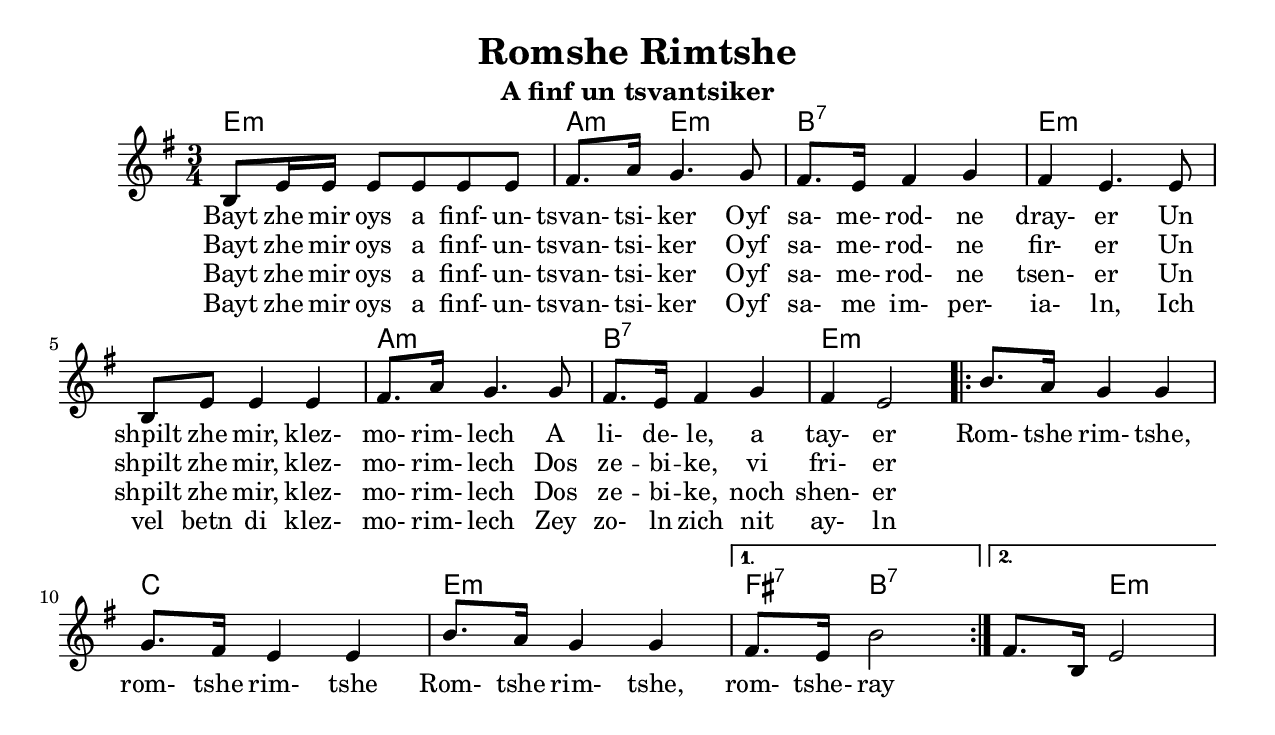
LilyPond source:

\version "2.18.0"
\language "english"


\paper{
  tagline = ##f
  print-all-headers = ##t
  #(set-paper-size "letter")
}
date = #(strftime "%d-%m-%Y" (localtime (current-time)))

%\markup{ \italic{ " Updated " \date  }  }
%\markup{ Got something to say? }

melody = \relative c' {
  \clef treble

  \key e \minor
  \time 3/4

  b8 e16 e e8 e e e
  fs8. a16 g4. g8
  fs8. e16 fs4 g
  fs4  e4. e8

  b8 e e4 e|
  fs8. a16 g4. g8
  fs8. e16 fs4 g
  fs4 e2|

  \repeat volta 2{
    b'8. a16 g4 g
    g8. fs16 e4 e
    b'8. a16 g4 g

  }

  \alternative {
    { fs8. e16 b'2}
    { fs8. b,16 e2}
  }



}
%************************Lyrics Block****************
\addlyrics{
  Bayt zhe mir oys a finf- un- tsvan- tsi- ker
  Oyf sa- me- rod- ne dray- er
  Un shpilt zhe mir, klez- mo- rim- lech A li- de- le, a tay- er

  Rom- tshe rim- tshe, rom- tshe rim- tshe
  Rom- tshe rim- tshe, rom- tshe- ray
}
\addlyrics{
  Bayt zhe mir oys a finf- un- tsvan- tsi- ker
  Oyf sa- me- rod- ne fir- er
  Un shpilt zhe mir, klez- mo- rim- lech
  Dos ze -- bi -- ke, vi fri- er
}

\addlyrics{
  Bayt zhe mir oys a finf- un- tsvan- tsi- ker
  Oyf sa- me- rod- ne tsen- er
  Un shpilt zhe mir, klez- mo- rim- lech
  Dos ze -- bi -- ke, noch shen- er
}

\addlyrics{
  Bayt zhe mir oys a finf- un- tsvan- tsi- ker
  Oyf sa- me im- per- ia- ln,
  Ich vel betn di klez- mo- rim- lech
  Zey zo- ln zich nit ay- ln

}


harmonies = \chordmode {
  e4*3:m %r2
  a4:m e2:m b4:7 b2:7
  e2*3:m %r2*2
  a4*3:m %r2
  b4*3:7 %r2
  e4*3:m %r2

  %chorus
  e4*3:m %r2
  c4*3 % r2
  e4*3:m %r2
  fs4:7 b2:7
  b4:7 e2:m
}

\score {
  <<
    \new ChordNames {
      \set chordChanges = ##t
      \harmonies
    }
    \new Staff
    \melody
  >>
  \header{
    title= "Romshe Rimtshe"
    subtitle="A finf un tsvantsiker"
    arranger = ""
  }
  \layout{indent = 1.0\cm}
  \midi{
    \tempo 4 = 120
  }
}
